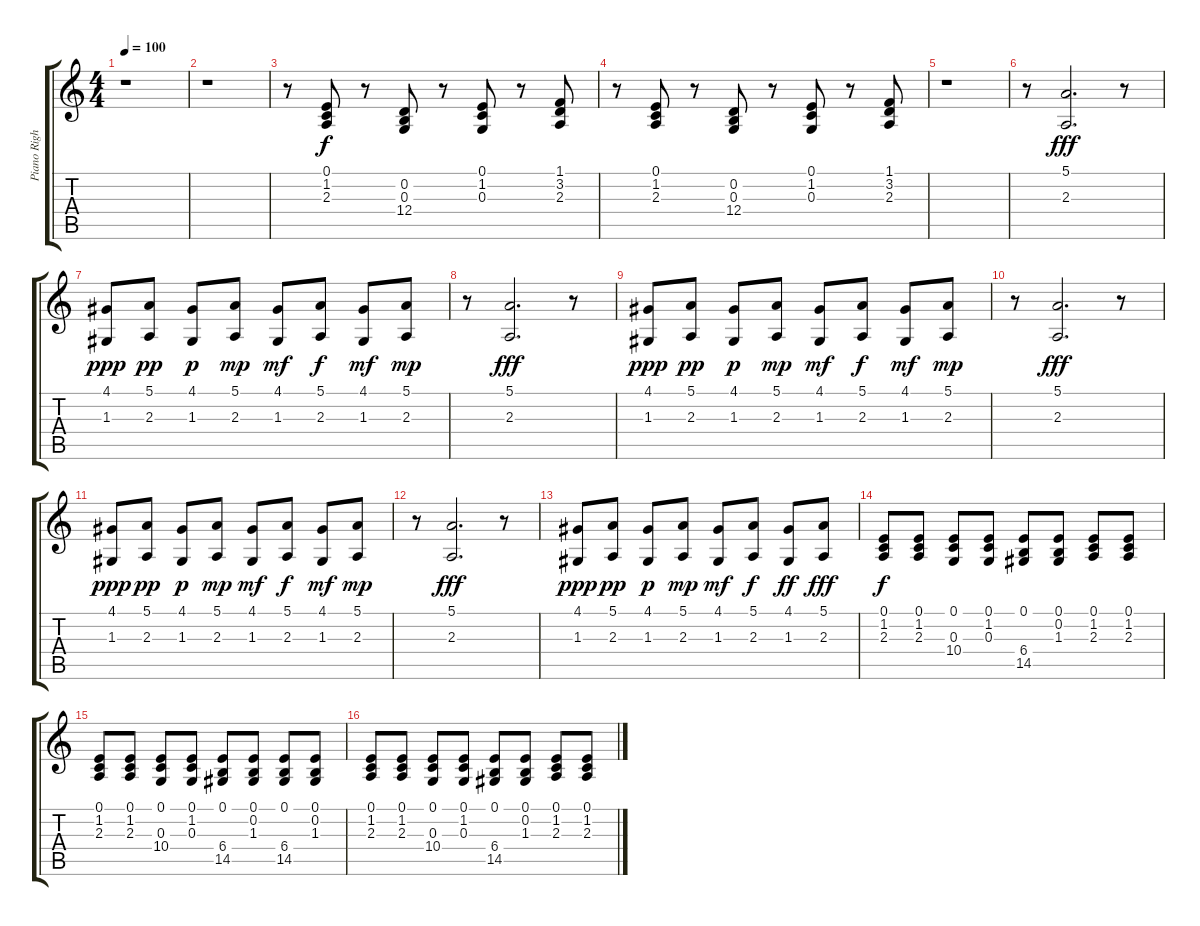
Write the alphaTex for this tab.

\track ("Piano Right" "Piano Righ") {instrument acousticgrandpiano}
\staff {score tabs}
\tuning (E4 B3 G3 D3 A2 E2) {hide}
\ts (4 4)
\tempo 100
\clef g2
\ks c
r.1{dy f} |
r.1 |
r.8 (0.1 1.2 2.3).8 r.8 (0.2 0.3 12.4).8 r.8 (0.1 1.2 0.3).8 r.8 (1.1 3.2 2.3).8 |
r.8 (0.1 1.2 2.3).8 r.8 (0.2 0.3 12.4).8 r.8 (0.1 1.2 0.3).8 r.8 (1.1 3.2 2.3).8 |
r.1 |
r.8 (5.1 2.3).2{d dy fff} r.8 |
(4.1 1.3).8{dy ppp} (5.1 2.3).8{dy pp} (4.1 1.3).8{dy p} (5.1 2.3).8{dy mp} (4.1 1.3).8{dy mf} (5.1 2.3).8{dy f} (4.1 1.3).8{dy mf} (5.1 2.3).8{dy mp} |
r.8 (5.1 2.3).2{d dy fff} r.8 |
(4.1 1.3).8{dy ppp} (5.1 2.3).8{dy pp} (4.1 1.3).8{dy p} (5.1 2.3).8{dy mp} (4.1 1.3).8{dy mf} (5.1 2.3).8{dy f} (4.1 1.3).8{dy mf} (5.1 2.3).8{dy mp} |
r.8 (5.1 2.3).2{d dy fff} r.8 |
(4.1 1.3).8{dy ppp} (5.1 2.3).8{dy pp} (4.1 1.3).8{dy p} (5.1 2.3).8{dy mp} (4.1 1.3).8{dy mf} (5.1 2.3).8{dy f} (4.1 1.3).8{dy mf} (5.1 2.3).8{dy mp} |
r.8 (5.1 2.3).2{d dy fff} r.8 |
(4.1 1.3).8{dy ppp} (5.1 2.3).8{dy pp} (4.1 1.3).8{dy p} (5.1 2.3).8{dy mp} (4.1 1.3).8{dy mf} (5.1 2.3).8{dy f} (4.1 1.3).8{dy ff} (5.1 2.3).8{dy fff} |
(0.1 1.2 2.3).8{dy f} (0.1 1.2 2.3).8 (0.1 0.3 10.4).8 (0.1 1.2 0.3).8 (0.1 6.4 14.5).8 (0.1 0.2 1.3).8 (0.1 1.2 2.3).8 (0.1 1.2 2.3).8 |
(0.1 1.2 2.3).8 (0.1 1.2 2.3).8 (0.1 0.3 10.4).8 (0.1 1.2 0.3).8 (0.1 6.4 14.5).8 (0.1 0.2 1.3).8 (0.1 6.4 14.5).8 (0.1 0.2 1.3).8 |
(0.1 1.2 2.3).8 (0.1 1.2 2.3).8 (0.1 0.3 10.4).8 (0.1 1.2 0.3).8 (0.1 6.4 14.5).8 (0.1 0.2 1.3).8 (0.1 1.2 2.3).8 (0.1 1.2 2.3).8
